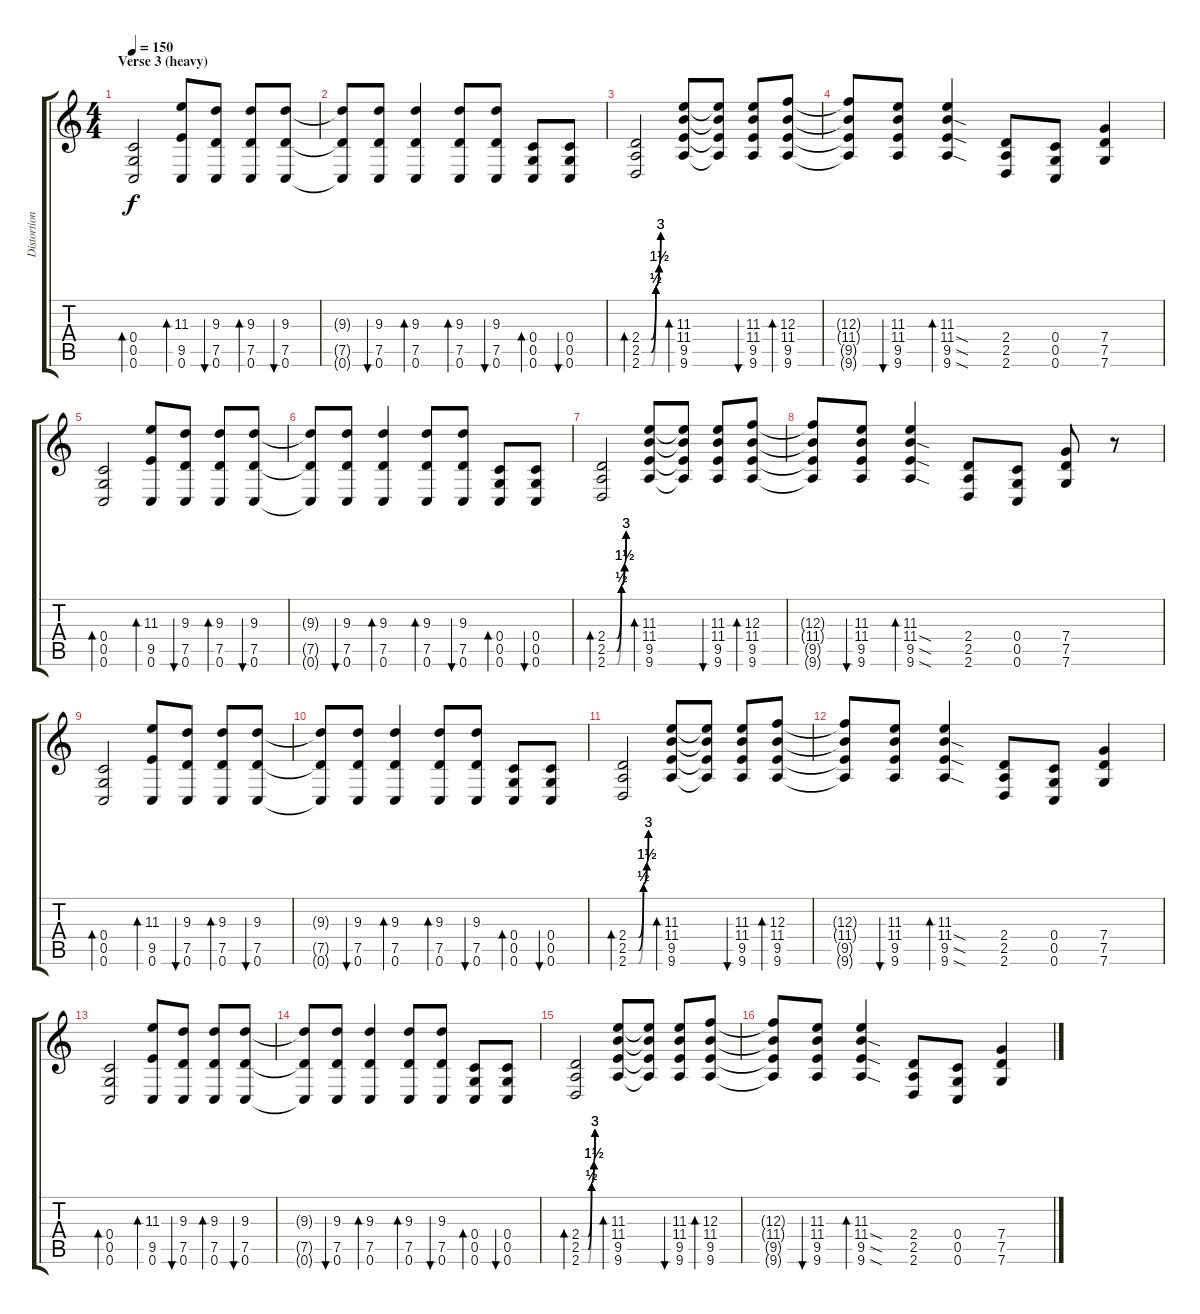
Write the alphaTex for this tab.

\track ("Distortion Guitar 2" "Distortion") {instrument distortionguitar}
\staff {score tabs}
\tuning (D4 A3 F3 C3 G2 C2) {hide}
\ts (4 4)
\section ("" "Verse 3 (heavy)")
\tempo 150
\clef g2
\ks c
(0.4 0.5 0.6).2{bd 60 dy f} (11.3 9.5 0.6).8{bd 60} (9.3 7.5 0.6).8{bu 60} (9.3 7.5 0.6).8{bd 60} (9.3 7.5 0.6).8{bu 60} |
(9.3{t} 7.5{t} 0.6{t}).8 (9.3 7.5 0.6).8{bu 60} (9.3 7.5 0.6).4{bd 60} (9.3 7.5 0.6).8{bd 60} (9.3 7.5 0.6).8{bu 60} (0.4 0.5 0.6).8{bd 60} (0.4 0.5 0.6).8{bu 60} |
(2.4{be (custom 0 0 30 0 45 2 55 6 60 12)} 2.5{be (custom 0 0 30 0 45 2 55 6 60 12)} 2.6{be (custom 0 0 30 0 45 2 55 6 60 12)}).2{bd 60} (11.3 11.4 9.5 9.6).8{bd 60} (11.3{t} 11.4{t} 9.5{t} 9.6{t}).8 (11.3 11.4 9.5 9.6).8{bu 60} (12.3 11.4 9.5 9.6).8{bd 60} |
(12.3{t} 11.4{t} 9.5{t} 9.6{t}).8 (11.3 11.4 9.5 9.6).8{bu 60} (11.3 11.4{sod} 9.5{sod} 9.6{sod}).4{bd 60} (2.4 2.5 2.6).8 (0.4 0.5 0.6).8 (7.4 7.5 7.6).4 |
(0.4 0.5 0.6).2{bd 60} (11.3 9.5 0.6).8{bd 60} (9.3 7.5 0.6).8{bu 60} (9.3 7.5 0.6).8{bd 60} (9.3 7.5 0.6).8{bu 60} |
(9.3{t} 7.5{t} 0.6{t}).8 (9.3 7.5 0.6).8{bu 60} (9.3 7.5 0.6).4{bd 60} (9.3 7.5 0.6).8{bd 60} (9.3 7.5 0.6).8{bu 60} (0.4 0.5 0.6).8{bd 60} (0.4 0.5 0.6).8{bu 60} |
(2.4{be (custom 0 0 30 0 45 2 55 6 60 12)} 2.5{be (custom 0 0 30 0 45 2 55 6 60 12)} 2.6{be (custom 0 0 30 0 45 2 55 6 60 12)}).2{bd 60} (11.3 11.4 9.5 9.6).8{bd 60} (11.3{t} 11.4{t} 9.5{t} 9.6{t}).8 (11.3 11.4 9.5 9.6).8{bu 60} (12.3 11.4 9.5 9.6).8{bd 60} |
(12.3{t} 11.4{t} 9.5{t} 9.6{t}).8 (11.3 11.4 9.5 9.6).8{bu 60} (11.3 11.4{sod} 9.5{sod} 9.6{sod}).4{bd 60} (2.4 2.5 2.6).8 (0.4 0.5 0.6).8 (7.4 7.5 7.6).8 r.8 |
(0.4 0.5 0.6).2{bd 60} (11.3 9.5 0.6).8{bd 60} (9.3 7.5 0.6).8{bu 60} (9.3 7.5 0.6).8{bd 60} (9.3 7.5 0.6).8{bu 60} |
(9.3{t} 7.5{t} 0.6{t}).8 (9.3 7.5 0.6).8{bu 60} (9.3 7.5 0.6).4{bd 60} (9.3 7.5 0.6).8{bd 60} (9.3 7.5 0.6).8{bu 60} (0.4 0.5 0.6).8{bd 60} (0.4 0.5 0.6).8{bu 60} |
(2.4{be (custom 0 0 30 0 45 2 55 6 60 12)} 2.5{be (custom 0 0 30 0 45 2 55 6 60 12)} 2.6{be (custom 0 0 30 0 45 2 55 6 60 12)}).2{bd 60} (11.3 11.4 9.5 9.6).8{bd 60} (11.3{t} 11.4{t} 9.5{t} 9.6{t}).8 (11.3 11.4 9.5 9.6).8{bu 60} (12.3 11.4 9.5 9.6).8{bd 60} |
(12.3{t} 11.4{t} 9.5{t} 9.6{t}).8 (11.3 11.4 9.5 9.6).8{bu 60} (11.3 11.4{sod} 9.5{sod} 9.6{sod}).4{bd 60} (2.4 2.5 2.6).8 (0.4 0.5 0.6).8 (7.4 7.5 7.6).4 |
(0.4 0.5 0.6).2{bd 60} (11.3 9.5 0.6).8{bd 60} (9.3 7.5 0.6).8{bu 60} (9.3 7.5 0.6).8{bd 60} (9.3 7.5 0.6).8{bu 60} |
(9.3{t} 7.5{t} 0.6{t}).8 (9.3 7.5 0.6).8{bu 60} (9.3 7.5 0.6).4{bd 60} (9.3 7.5 0.6).8{bd 60} (9.3 7.5 0.6).8{bu 60} (0.4 0.5 0.6).8{bd 60} (0.4 0.5 0.6).8{bu 60} |
(2.4{be (custom 0 0 30 0 45 2 55 6 60 12)} 2.5{be (custom 0 0 30 0 45 2 55 6 60 12)} 2.6{be (custom 0 0 30 0 45 2 55 6 60 12)}).2{bd 60} (11.3 11.4 9.5 9.6).8{bd 60} (11.3{t} 11.4{t} 9.5{t} 9.6{t}).8 (11.3 11.4 9.5 9.6).8{bu 60} (12.3 11.4 9.5 9.6).8{bd 60} |
(12.3{t} 11.4{t} 9.5{t} 9.6{t}).8 (11.3 11.4 9.5 9.6).8{bu 60} (11.3 11.4{sod} 9.5{sod} 9.6{sod}).4{bd 60} (2.4 2.5 2.6).8 (0.4 0.5 0.6).8 (7.4 7.5 7.6).4
